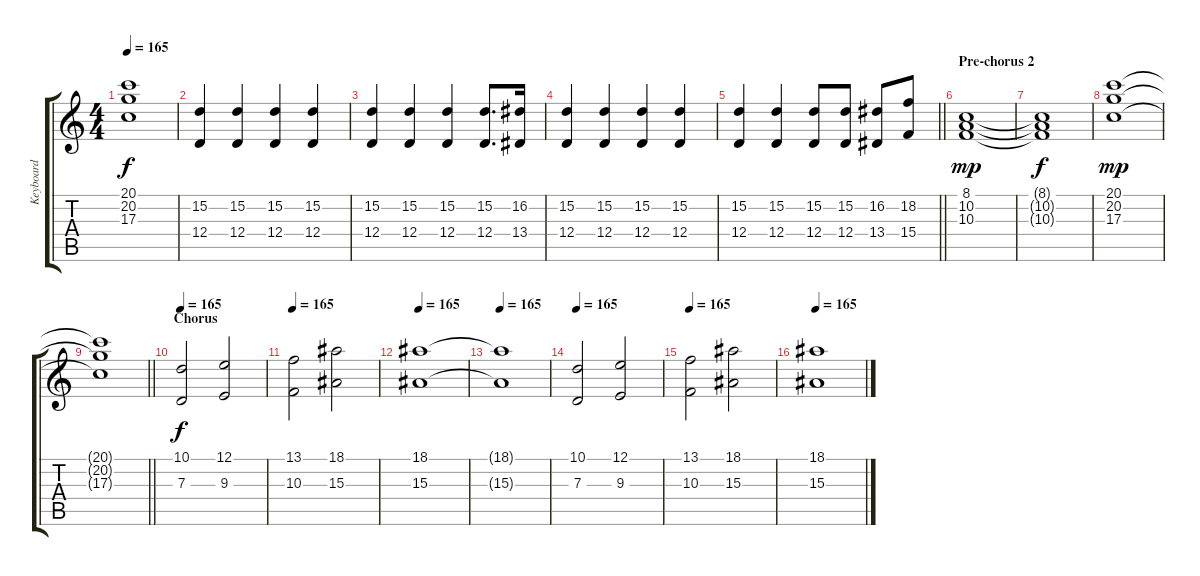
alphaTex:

\track ("Keyboard " "Keyboard ") {instrument tremolostrings}
\staff {score tabs}
\tuning (E4 B3 G3 D3 A2 D2) {hide}
\ts (4 4)
\tempo 165
\clef g2
\ks c
(20.1{t} 20.2{t} 17.3{t}).1{dy f} |
(15.2 12.4).4{volume 16} (15.2 12.4).4 (15.2 12.4).4 (15.2 12.4).4 |
(15.2 12.4).4 (15.2 12.4).4 (15.2 12.4).4 (15.2 12.4).8{d} (16.2 13.4).16 |
(15.2 12.4).4 (15.2 12.4).4 (15.2 12.4).4 (15.2 12.4).4 |
\barLineRight lightlight
(15.2 12.4).4 (15.2 12.4).4 (15.2 12.4).8 (15.2 12.4).8 (16.2 13.4).8 (18.2 15.4).8 |
\section ("" "Pre-chorus 2")
(8.1 10.2 10.3).1{dy mp} |
(8.1{t} 10.2{t} 10.3{t}).1{dy f} |
(20.1 20.2 17.3).1{dy mp} |
\barLineRight lightlight
(20.1{t} 20.2{t} 17.3{t}).1 |
\section ("" "Chorus")
\tempo 165
(10.1 7.3).2{dy f volume 16} (12.1 9.3).2 |
\tempo 165
(13.1 10.3).2 (18.1 15.3).2 |
\tempo 165
(18.1 15.3).1 |
\tempo 165
(18.1{t} 15.3{t}).1 |
\tempo 165
(10.1 7.3).2 (12.1 9.3).2 |
\tempo 165
(13.1 10.3).2 (18.1 15.3).2 |
\tempo 165
(18.1 15.3).1
